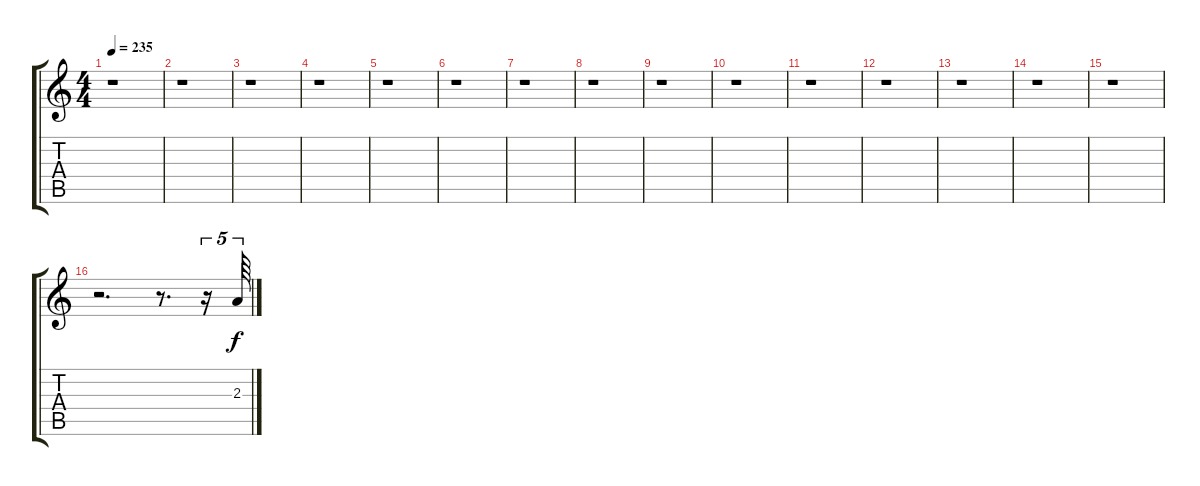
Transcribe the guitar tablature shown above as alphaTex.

\track "" {instrument overdrivenguitar}
\staff {score tabs}
\tuning (E4 B3 G3 D3 A2 E2) {hide}
\ts (4 4)
\tempo 235
\clef g2
\ks c
r.1{dy f} |
r.1 |
r.1 |
r.1 |
r.1 |
r.1 |
r.1 |
r.1 |
r.1 |
r.1 |
r.1 |
r.1 |
r.1 |
r.1 |
r.1 |
r.2{d} r.8{d} r.16{tu (5 4)} 2.3.64{tu (5 4)}
